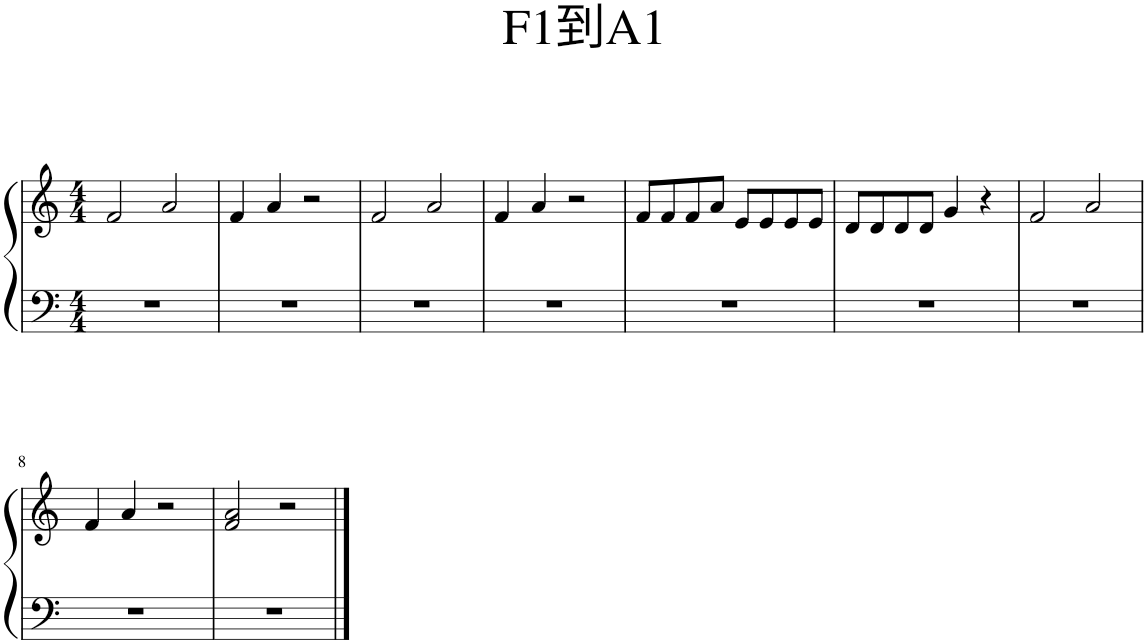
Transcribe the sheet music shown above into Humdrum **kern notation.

**kern	**kern
*part1	*part1
*staff2	*staff1
*I"钢琴	*
*clefF4	*clefG2
*k[]	*k[]
*M4/4	*M4/4
=1	=1
1r	2f/
.	2a/
=2	=2
1r	4f/
.	4a/
.	2r
=3	=3
1r	2f/
.	2a/
=4	=4
1r	4f/
.	4a/
.	2r
=5	=5
1r	8f/L
.	8f/
.	8f/
.	8a/J
.	8e/L
.	8e/
.	8e/
.	8e/J
=6	=6
1r	8d/L
.	8d/
.	8d/
.	8d/J
.	4g/
.	4r
=7	=7
1r	2f/
.	2a/
!!LO:LB:g=z
=8	=8
1r	4f/
.	4a/
.	2r
=9	=9
1r	2f/ 2a/
.	2r
==	==
*-	*-
